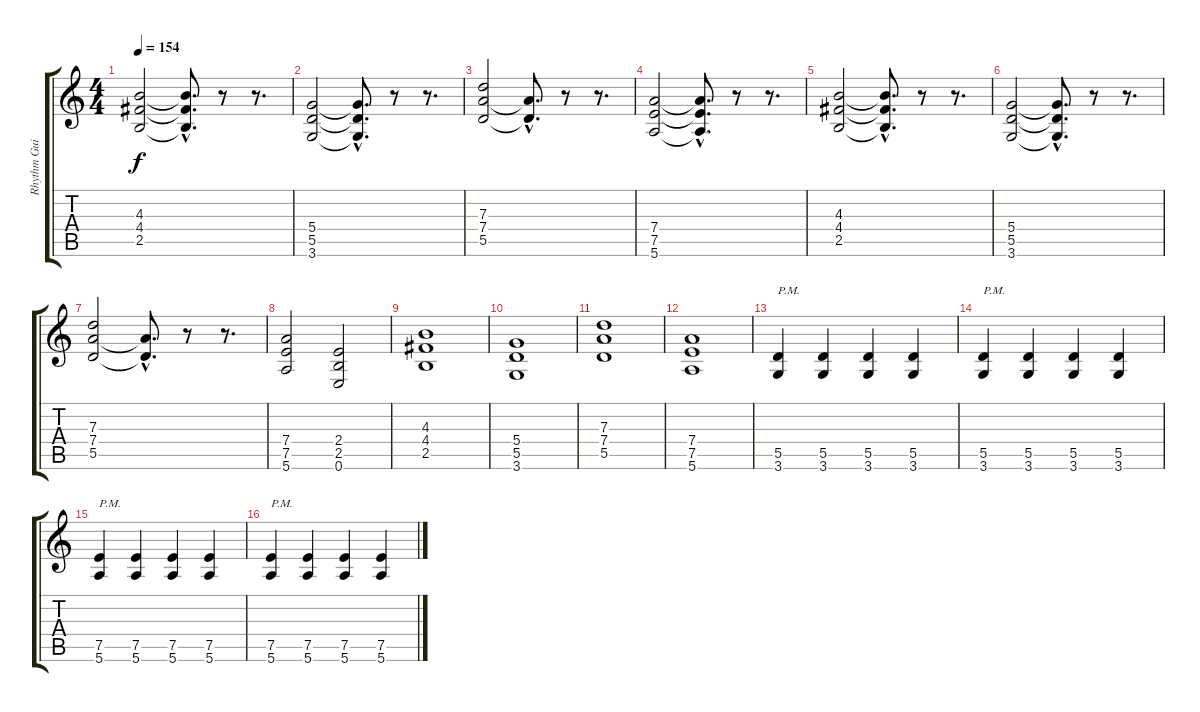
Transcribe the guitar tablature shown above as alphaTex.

\track ("Rhythm Guitar 1" "Rhythm Gui") {instrument distortionguitar}
\staff {score tabs}
\tuning (E4 B3 G3 D3 A2 E2) {hide}
\ts (4 4)
\tempo 154
\clef g2
\ks c
(4.3 4.4 2.5).2{dy f} (4.3{hac t} 4.4{hac t} 2.5{hac t}).8{d} r.8 r.8{d} |
(5.4 5.5 3.6).2 (5.4{hac t} 5.5{hac t} 3.6{hac t}).8{d} r.8 r.8{d} |
(7.3 7.4 5.5).2 (7.4{hac t} 5.5{hac t}).8{d} r.8 r.8{d} |
(7.4 7.5 5.6).2 (7.4{hac t} 7.5{hac t} 5.6{hac t}).8{d} r.8 r.8{d} |
(4.3 4.4 2.5).2 (4.3{hac t} 4.4{hac t} 2.5{hac t}).8{d} r.8 r.8{d} |
(5.4 5.5 3.6).2 (5.4{hac t} 5.5{hac t} 3.6{hac t}).8{d} r.8 r.8{d} |
(7.3 7.4 5.5).2 (7.4{hac t} 5.5{hac t}).8{d} r.8 r.8{d} |
(7.4 7.5 5.6).2 (2.4 2.5 0.6).2 |
(4.3 4.4 2.5).1 |
(5.4 5.5 3.6).1 |
(7.3 7.4 5.5).1 |
(7.4 7.5 5.6).1 |
(5.5 3.6).4{txt "P.M."} (5.5 3.6).4 (5.5 3.6).4 (5.5 3.6).4 |
(5.5 3.6).4{txt "P.M."} (5.5 3.6).4 (5.5 3.6).4 (5.5 3.6).4 |
(7.5 5.6).4{txt "P.M."} (7.5 5.6).4 (7.5 5.6).4 (7.5 5.6).4 |
(7.5 5.6).4{txt "P.M."} (7.5 5.6).4 (7.5 5.6).4 (7.5 5.6).4
